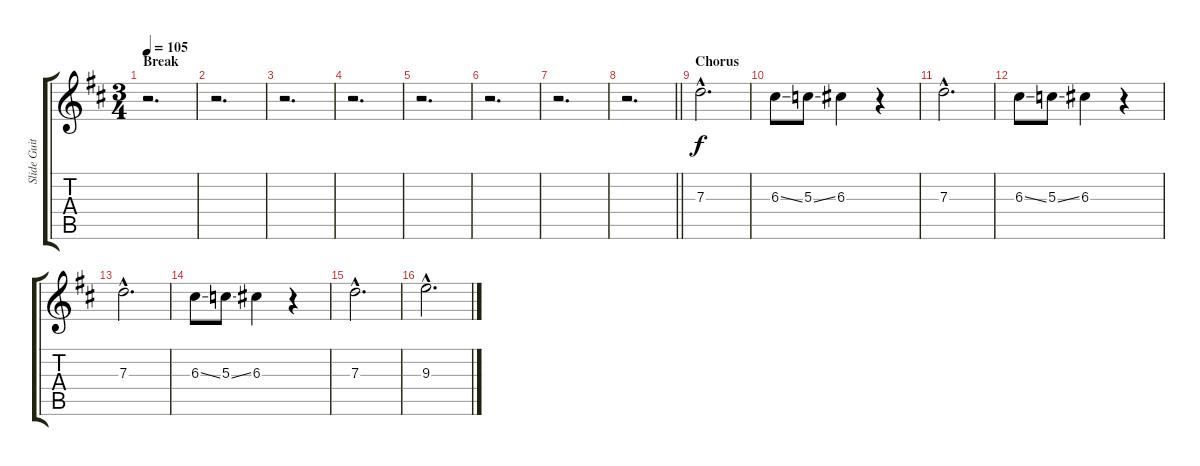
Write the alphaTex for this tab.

\track ("Slide Guitar" "Slide Guit") {instrument distortionguitar}
\staff {score tabs}
\tuning (E4 B3 G3 D3 A2 E2) {hide}
\ts (3 4)
\section ("" "Break")
\tempo 105
\clef g2
\ks d
r.2{d dy f} |
r.2{d} |
r.2{d} |
r.2{d} |
r.2{d} |
r.2{d} |
r.2{d} |
\barLineRight lightlight
r.2{d} |
\section ("" "Chorus")
7.3{hac}.2{d} |
6.3{ss}.8 5.3{ss}.8 6.3.4 r.4 |
7.3{hac}.2{d} |
6.3{ss}.8 5.3{ss}.8 6.3.4 r.4 |
7.3{hac}.2{d} |
6.3{ss}.8 5.3{ss}.8 6.3.4 r.4 |
7.3{hac}.2{d} |
9.3{hac}.2{d}
